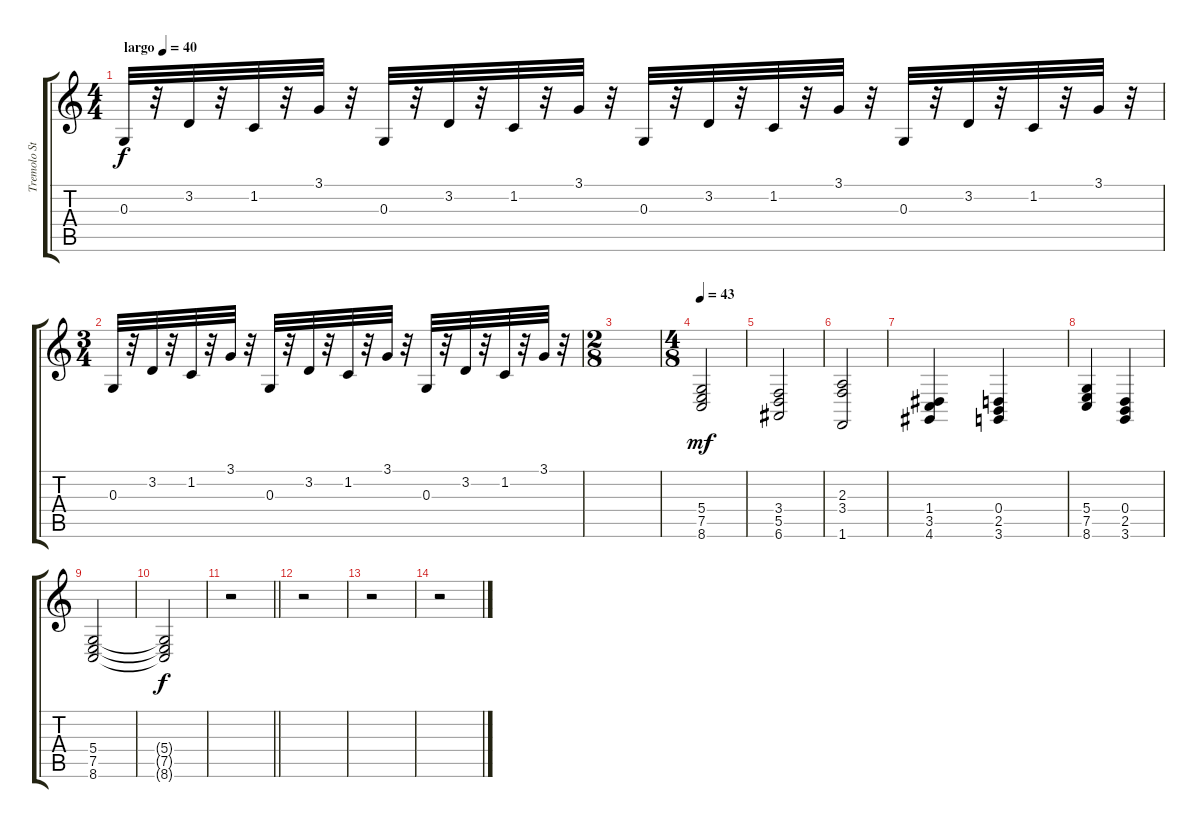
\track ("Tremolo Stings" "Tremolo St") {instrument tremolostrings}
\staff {score tabs}
\tuning (E4 B3 G3 D3 A2 E2) {hide}
\ts (4 4)
\tempo (40 "largo")
\clef g2
\ks c
0.3.32{dy f instrument tremolostrings} r.32 3.2.32 r.32 1.2.32 r.32 3.1.32 r.32 0.3.32 r.32 3.2.32 r.32 1.2.32 r.32 3.1.32 r.32 0.3.32 r.32 3.2.32 r.32 1.2.32 r.32 3.1.32 r.32 0.3.32 r.32 3.2.32 r.32 1.2.32 r.32 3.1.32 r.32 |
\ts (3 4)
0.3.32 r.32 3.2.32 r.32 1.2.32 r.32 3.1.32 r.32 0.3.32 r.32 3.2.32 r.32 1.2.32 r.32 3.1.32 r.32 0.3.32 r.32 3.2.32 r.32 1.2.32 r.32 3.1.32 r.32 |
\ts (2 8)
|
\ts (4 8)
\tempo 43
(5.4 7.5 8.6).2{dy mf} |
(3.4 5.5 6.6).2 |
(2.3 3.4 1.6).2 |
(1.4 3.5 4.6).4 (0.4 2.5 3.6).4 |
(5.4 7.5 8.6).4 (0.4 2.5 3.6).4 |
(5.4 7.5 8.6).2 |
(5.4{t} 7.5{t} 8.6{t}).2{dy f} |
\barLineRight lightlight
r.2 |
r.2 |
r.2 |
r.2
